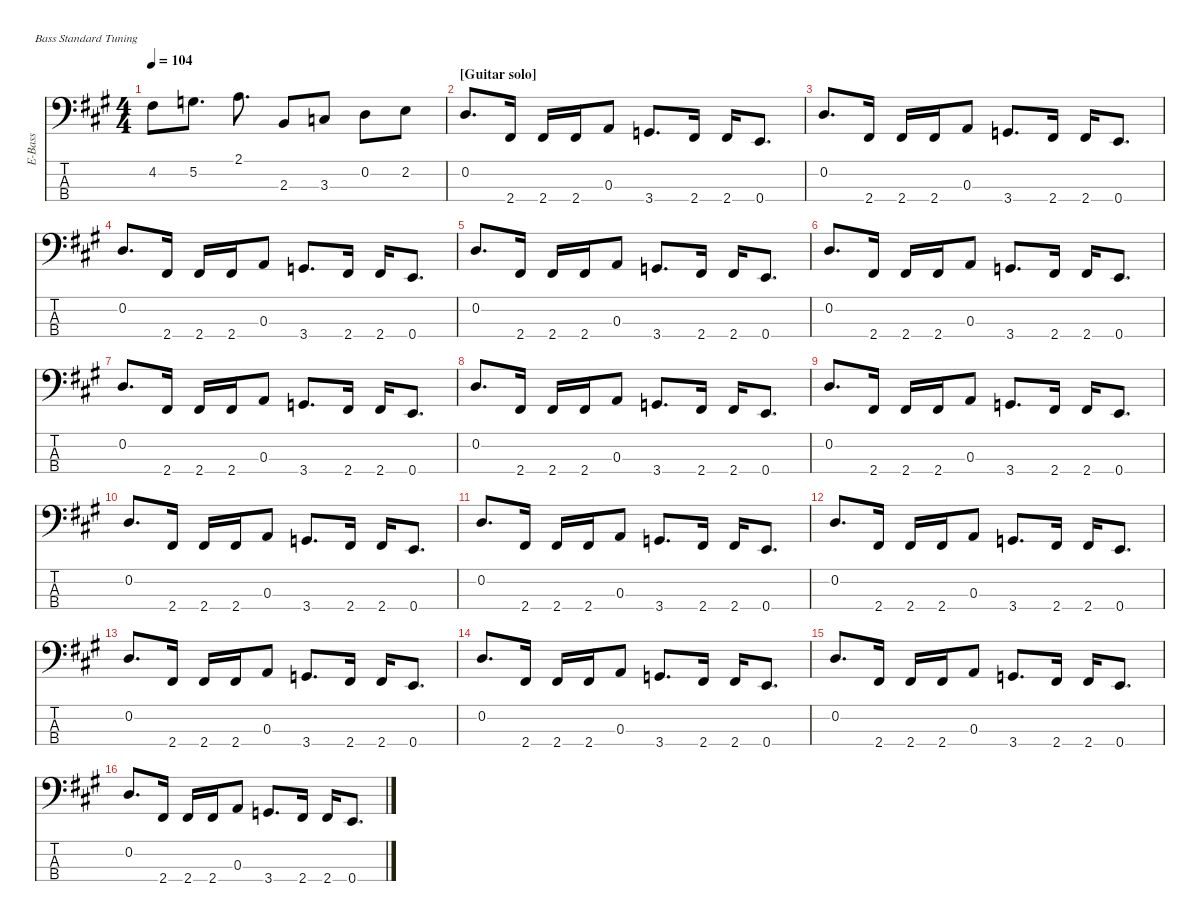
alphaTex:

\hideDynamics
\bracketExtendMode nobrackets
\otherSystemsTrackNameOrientation horizontal
\track ("Bass" "E-Bass") {defaultSystemsLayout 4 instrument electricbassfinger}
\staff {score tabs}
\tuning (G2 D2 A1 E1)
\ts (4 4)
\tempo 104
\clef f4
\ks a
4.2{t acc #}.8{dy f beam Down} 5.2{acc forcenatural}.8{d beam Down} 2.1{acc forcenatural}.8{d beam Down} 2.3{acc forcenatural}.8{beam Up} 3.3{acc forcenatural}.8{beam Up} 0.2{acc forcenatural}.8{beam Down} 2.2{acc forcenatural}.8{beam Down} |
\section ("" "[Guitar solo]")
0.2{acc forcenatural}.8{d beam Up} 2.4{acc #}.16{beam Up} 2.4{acc #}.16{beam Up} 2.4{acc #}.16{beam Up} 0.3{acc forcenatural}.8{beam Up} 3.4{acc forcenatural}.8{d beam Up} 2.4{acc #}.16{beam Up} 2.4{acc #}.16{beam Up} 0.4{acc forcenatural}.8{d beam Up} |
0.2{acc forcenatural}.8{d beam Up} 2.4{acc #}.16{beam Up} 2.4{acc #}.16{beam Up} 2.4{acc #}.16{beam Up} 0.3{acc forcenatural}.8{beam Up} 3.4{acc forcenatural}.8{d beam Up} 2.4{acc #}.16{beam Up} 2.4{acc #}.16{beam Up} 0.4{acc forcenatural}.8{d beam Up} |
0.2{acc forcenatural}.8{d beam Up} 2.4{acc #}.16{beam Up} 2.4{acc #}.16{beam Up} 2.4{acc #}.16{beam Up} 0.3{acc forcenatural}.8{beam Up} 3.4{acc forcenatural}.8{d beam Up} 2.4{acc #}.16{beam Up} 2.4{acc #}.16{beam Up} 0.4{acc forcenatural}.8{d beam Up} |
0.2{acc forcenatural}.8{d beam Up} 2.4{acc #}.16{beam Up} 2.4{acc #}.16{beam Up} 2.4{acc #}.16{beam Up} 0.3{acc forcenatural}.8{beam Up} 3.4{acc forcenatural}.8{d beam Up} 2.4{acc #}.16{beam Up} 2.4{acc #}.16{beam Up} 0.4{acc forcenatural}.8{d beam Up} |
0.2{acc forcenatural}.8{d beam Up} 2.4{acc #}.16{beam Up} 2.4{acc #}.16{beam Up} 2.4{acc #}.16{beam Up} 0.3{acc forcenatural}.8{beam Up} 3.4{acc forcenatural}.8{d beam Up} 2.4{acc #}.16{beam Up} 2.4{acc #}.16{beam Up} 0.4{acc forcenatural}.8{d beam Up} |
0.2{acc forcenatural}.8{d beam Up} 2.4{acc #}.16{beam Up} 2.4{acc #}.16{beam Up} 2.4{acc #}.16{beam Up} 0.3{acc forcenatural}.8{beam Up} 3.4{acc forcenatural}.8{d beam Up} 2.4{acc #}.16{beam Up} 2.4{acc #}.16{beam Up} 0.4{acc forcenatural}.8{d beam Up} |
0.2{acc forcenatural}.8{d beam Up} 2.4{acc #}.16{beam Up} 2.4{acc #}.16{beam Up} 2.4{acc #}.16{beam Up} 0.3{acc forcenatural}.8{beam Up} 3.4{acc forcenatural}.8{d beam Up} 2.4{acc #}.16{beam Up} 2.4{acc #}.16{beam Up} 0.4{acc forcenatural}.8{d beam Up} |
0.2{acc forcenatural}.8{d beam Up} 2.4{acc #}.16{beam Up} 2.4{acc #}.16{beam Up} 2.4{acc #}.16{beam Up} 0.3{acc forcenatural}.8{beam Up} 3.4{acc forcenatural}.8{d beam Up} 2.4{acc #}.16{beam Up} 2.4{acc #}.16{beam Up} 0.4{acc forcenatural}.8{d beam Up} |
0.2{acc forcenatural}.8{d beam Up} 2.4{acc #}.16{beam Up} 2.4{acc #}.16{beam Up} 2.4{acc #}.16{beam Up} 0.3{acc forcenatural}.8{beam Up} 3.4{acc forcenatural}.8{d beam Up} 2.4{acc #}.16{beam Up} 2.4{acc #}.16{beam Up} 0.4{acc forcenatural}.8{d beam Up} |
0.2{acc forcenatural}.8{d beam Up} 2.4{acc #}.16{beam Up} 2.4{acc #}.16{beam Up} 2.4{acc #}.16{beam Up} 0.3{acc forcenatural}.8{beam Up} 3.4{acc forcenatural}.8{d beam Up} 2.4{acc #}.16{beam Up} 2.4{acc #}.16{beam Up} 0.4{acc forcenatural}.8{d beam Up} |
0.2{acc forcenatural}.8{d beam Up} 2.4{acc #}.16{beam Up} 2.4{acc #}.16{beam Up} 2.4{acc #}.16{beam Up} 0.3{acc forcenatural}.8{beam Up} 3.4{acc forcenatural}.8{d beam Up} 2.4{acc #}.16{beam Up} 2.4{acc #}.16{beam Up} 0.4{acc forcenatural}.8{d beam Up} |
0.2{acc forcenatural}.8{d beam Up} 2.4{acc #}.16{beam Up} 2.4{acc #}.16{beam Up} 2.4{acc #}.16{beam Up} 0.3{acc forcenatural}.8{beam Up} 3.4{acc forcenatural}.8{d beam Up} 2.4{acc #}.16{beam Up} 2.4{acc #}.16{beam Up} 0.4{acc forcenatural}.8{d beam Up} |
0.2{acc forcenatural}.8{d beam Up} 2.4{acc #}.16{beam Up} 2.4{acc #}.16{beam Up} 2.4{acc #}.16{beam Up} 0.3{acc forcenatural}.8{beam Up} 3.4{acc forcenatural}.8{d beam Up} 2.4{acc #}.16{beam Up} 2.4{acc #}.16{beam Up} 0.4{acc forcenatural}.8{d beam Up} |
0.2{acc forcenatural}.8{d beam Up} 2.4{acc #}.16{beam Up} 2.4{acc #}.16{beam Up} 2.4{acc #}.16{beam Up} 0.3{acc forcenatural}.8{beam Up} 3.4{acc forcenatural}.8{d beam Up} 2.4{acc #}.16{beam Up} 2.4{acc #}.16{beam Up} 0.4{acc forcenatural}.8{d beam Up} |
0.2{acc forcenatural}.8{d beam Up} 2.4{acc #}.16{beam Up} 2.4{acc #}.16{beam Up} 2.4{acc #}.16{beam Up} 0.3{acc forcenatural}.8{beam Up} 3.4{acc forcenatural}.8{d beam Up} 2.4{acc #}.16{beam Up} 2.4{acc #}.16{beam Up} 0.4{acc forcenatural}.8{d beam Up}
